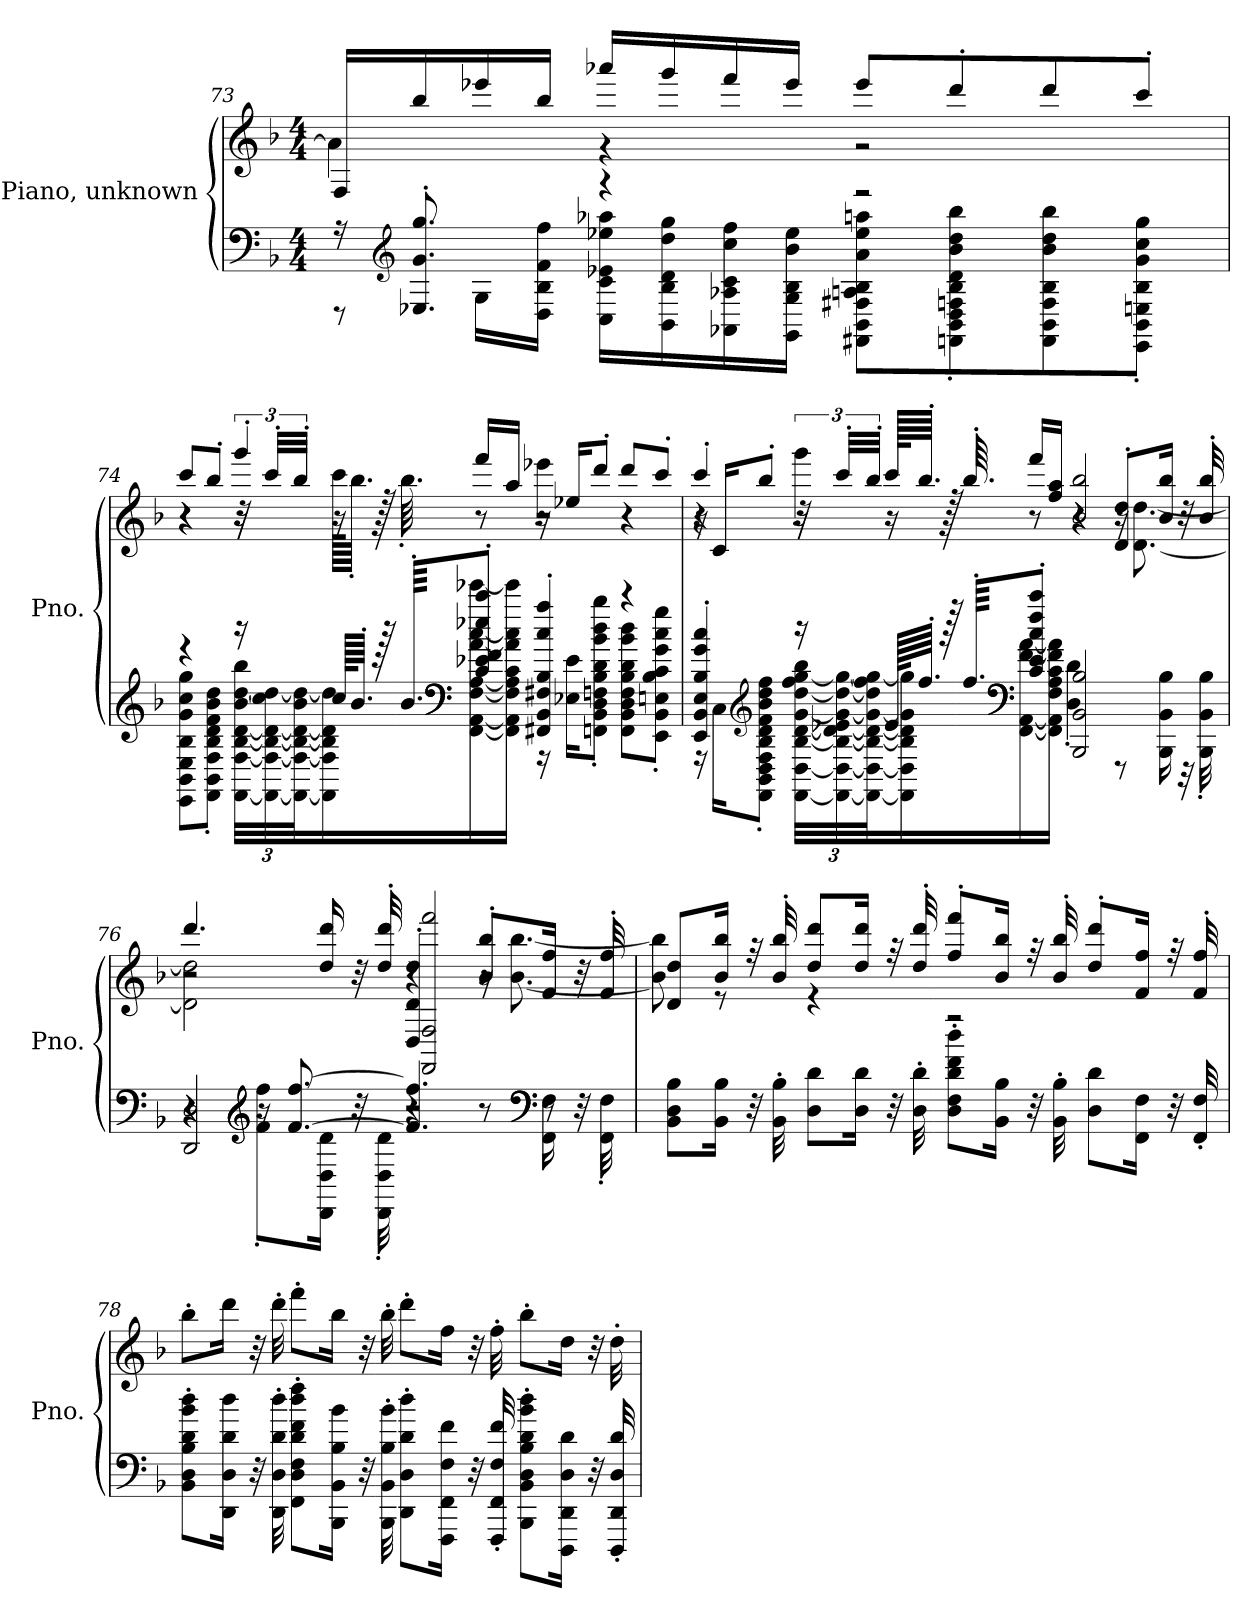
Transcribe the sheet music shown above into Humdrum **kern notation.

**kern	**kern
*part1	*part1
*staff2	*staff1
*I"Piano, unknown	*
*I'Pno.	*
!!LO:LB:g=z
*clefF4	*clefG2
*k[b-]	*k[b-]
*M4/4	*M4/4
=73	=73
*^	*^
16r	8r	16F/LL	4a-\]
*clefG2	*	*	*
8.E-X/' 8.g/' 8.gg/'	.	16bb-/	.
.	16G\LL	16eee-X/	.
.	16D\ 16B-\ 16f\ 16ff\JJ	16bb-/JJ	.
4r	16C\ 16c\ 16e-X\ 16ee-X\ 16aa-X\LL	16aaa-X/LL	4r
.	16BB-\ 16B-\ 16d\ 16dd\ 16gg\	16ggg/	.
.	16AA-X\ 16A-X\ 16c\ 16cc\ 16ff\	16fff/	.
.	16GG\ 16G\ 16B-\ 16b-\ 16ee-\JJ	16eee-/JJ	.
2r	8FF#X\ 8BB-\ 8F#X\ 8An\ 8B-\ 8a\ 8ee-\ 8aan\L	8eee-/L	2r
.	8FFn\' 8BB-\' 8D\' 8Fn\' 8B-\' 8d\' 8b-\' 8dd\' 8bb-\'	8ddd'/	.
.	8FF\ 8BB-\ 8F\ 8B-\ 8b-\ 8dd\ 8bb-\	8ddd/	.
.	8EE\' 8BB-\' 8En\' 8B-\' 8g\' 8cc\' 8gg\'J	8ccc'/J	.
!!LO:PB:g=z
=74	=74	=74	=74
*	*	*	*^
4r	8EE\ 8BB-\ 8E\ 8B-\ 8g\ 8cc\ 8gg\L	4r	4r	8ccc/L
.	8FF\' 8BB-\' 8F\' 8B-\' 8d\' 8f\' 8b-\' 8dd\'J	.	.	8bb-'/J
*	*Xbrackettup	*	*	*
16r	[48FF\ [48F\ [48B-\ [48d\ 48b-\ [48dd\ 48bb-\LLL	4ggg'/	16r	48r
.	48FF\_ 48F\_ 48B-\_ 48d\_ 48cc\ 48dd\_	.	.	48ccc'/LLL
.	48FF\_ 48F\_ 48B-\_ 48d\_ 48b-\ 48dd\_J	.	.	48bb-'/JJJ
128cc/KLLLL	16FF\] 16F\] 16B-\] 16d\] 16dd\]	.	128ccc\KLLLL	16r
64.b-'/JJJJ	.	.	64.bb-'\JJJJ	.
128r	.	.	128r	.
64.b-'/KKKL	.	.	64.bb-'\	.
*clefF4	*	*	*	*
8c/' 8e-X/' 8f/' 8ee-X/' 8ccc/'J	[16FF\ [16AA\ [16F\ [16A\ [16a\ [16cc\ [16eee-X\	.	8r	16fff/LL
.	16FF\] 16AA\] 16F\] 16A\] 16c\ 16a\] 16cc\] 16eee-\]JJ	.	.	16aa/JJ
4FF#X/' 4BB-/' 4F#X/' 4B-/' 4cc/' 4aa/'	16r	2r	4eee-X'\	16r
.	16E-X\ 16e-\KL	.	.	16ee-X/KL
.	8FFn\' 8BB-\' 8D\' 8Fn\' 8B-\' 8d\' 8b-\' 8dd\' 8bb-\'J	.	.	8ddd'/J
4r	8FF\ 8BB-\ 8D\ 8F\ 8B-\ 8d\ 8b-\ 8dd\L	.	4r	8ddd/L
.	8EE\' 8BB-\' 8En\' 8B-\' 8c\' 8g\' 8cc\' 8gg\'J	.	.	8ccc'/J
!!LO:LB:g=z	!!	!!
=75	=75	=75	=75	=75
4EE/' 4BB-/' 4E/' 4B-/' 4g/' 4cc/'	16r	16r	4r	4ccc'/
.	16C\KL	16c/KL	.	.
*clefG2	*	*	*	*
.	8FF\' 8BB-\' 8D\' 8F\' 8B-\' 8d\' 8f\' 8b-\' 8dd\' 8ff\'J	8bb-'/J	.	.
16r	[48FF\ [48D\ [48B-\ [48d\ [48g\ [48dd\ 48ff\ [48gg\ 48bb-\LLL	48r	4ggg'\	16r
.	48FF\_ 48D\_ 48B-\_ 48d\_ 48e-X\ 48g\_ 48dd\_ 48gg\_	48ccc'/LLL	.	.
.	48FF\_ 48D\_ 48B-\_ 48d\_ 48g\_ 48dd\] 48ff\ 48gg\_J	48bb-'/JJJ	.	.
128e-/KLLLL	16FF\] 16D\] 16B-\] 16d\] 16g\] 16gg\]	16r	.	128ccc/KLLLL
64.ff'/JJJJ	.	.	.	64.bb-'/JJJJ
128r	.	.	.	128r
64.ff'/KKKL	.	.	.	64.bb-'/
*clefF4	*	*	*	*
8c/' 8e-/' 8cc/' 8ff/' 8ccc/'J	[16FF\ [16AA\ [16f\ [16a\	16fff/LL	.	8r
.	16FF\] 16AA\] 16F\ 16A\ 16c\ 16f\] 16a\]JJ	16ff/ 16aa/JJ	.	.
2BBB-/ 2BB-/ 2B-/	4D\' 4d\'	4r	4r	2b-/ 2bb-/
.	8r	8d/' 8dd/'L	16r	.
.	.	.	[8.d\ [8.dd\	.
.	16BBB-\ 16BB-\ 16B-\	16b-/ 16bb-/Jk	.	.
.	32r	32r	.	.
.	32BBB-\' 32BB-\' 32B-\'	32b-/' 32bb-/'	.	.
!!LO:LB:g=z	!!	!!
=76	=76	=76	=76	=76
*	*^	*	*	*
4r	4r	2DD/ 2D/	4.ddd/	2d\] 2dd\]	2r
*clefG2	*	*	*	*	*
16r	8f\' 8ff\'L	.	.	.	.
[8.f/ [8.ff/	.	.	.	.	.
.	16DD\ 16D\ 16d\Jk	.	16dd/ 16ddd/	.	.
.	32r	.	32r	.	.
.	32DD\' 32D\' 32d\'	.	32dd/' 32ddd/'	.	.
4.f/] 4.ff/]	4r	2r	4D/' 4d/' 4dd/'	4r	2FF/ 2F/ 2fff/
.	8r	.	8b-/' 8bb-/'L	16r	.
.	.	.	.	[8.b-\ [8.bb-\	.
*clefF4	*	*	*	*	*
8r	16FF\ 16F\	.	16f/ 16ff/Jk	.	.
.	32r	.	32r	.	.
.	32FF\' 32F\'	.	32f/' 32ff/'	.	.
*v	*v	*v	*	*	*
*	*	*v	*v
=77	=77	=77
8BB-\ 8D\ 8B-\L	8d/ 8dd/L	8b-\] 8bb-\]
16BB-\ 16B-\Jk	16b-/ 16bb-/Jk	8r
32r	32r	.
32BB-\' 32B-\'	32b-/' 32bb-/'	.
8D\ 8d\L	8dd/ 8ddd/L	4r
16D\ 16d\Jk	16dd/ 16ddd/Jk	.
32r	32r	.
32D\' 32d\'	32dd/' 32ddd/'	.
8D\' 8F\' 8d\' 8f\' 8dd\'L	8ff/' 8fff/'L	2r
16BB-\ 16B-\Jk	16b-/ 16bb-/Jk	.
32r	32r	.
32BB-\' 32B-\'	32b-/' 32bb-/'	.
8D\ 8d\L	8dd/' 8ddd/'L	.
16FF\ 16F\Jk	16f/ 16ff/Jk	.
32r	32r	.
32FF/' 32F/'	32f/' 32ff/'	.
*	*v	*v
!!LO:LB:g=z
=78	=78
8BB-\' 8D\' 8B-\' 8d\' 8b-\' 8dd\'L	8bb-'\L
16DD\ 16D\ 16d\ 16dd\Jk	16ddd\Jk
32r	32r
32DD\' 32D\' 32d\' 32dd\'	32ddd'\
8FF\' 8D\' 8F\' 8d\' 8f\' 8dd\' 8ff\'L	8fff'\L
16BBB-\ 16BB-\ 16B-\ 16b-\Jk	16bb-\Jk
32r	32r
32BBB-\' 32BB-\' 32B-\' 32b-\'	32bb-'\
8DD\' 8D\' 8d\' 8dd\'L	8ddd'\L
16FFF\ 16FF\ 16F\ 16f\Jk	16ff\Jk
32r	32r
32FFF/' 32FF/' 32F/' 32f/'	32ff'\
8BBB-\' 8BB-\' 8D\' 8B-\' 8d\' 8b-\' 8dd\'L	8bb-'\L
16DDD\ 16DD\ 16D\ 16d\Jk	16dd\Jk
32r	32r
32DDD/' 32DD/' 32D/' 32d/'	32dd'\
=	=
*-	*-
